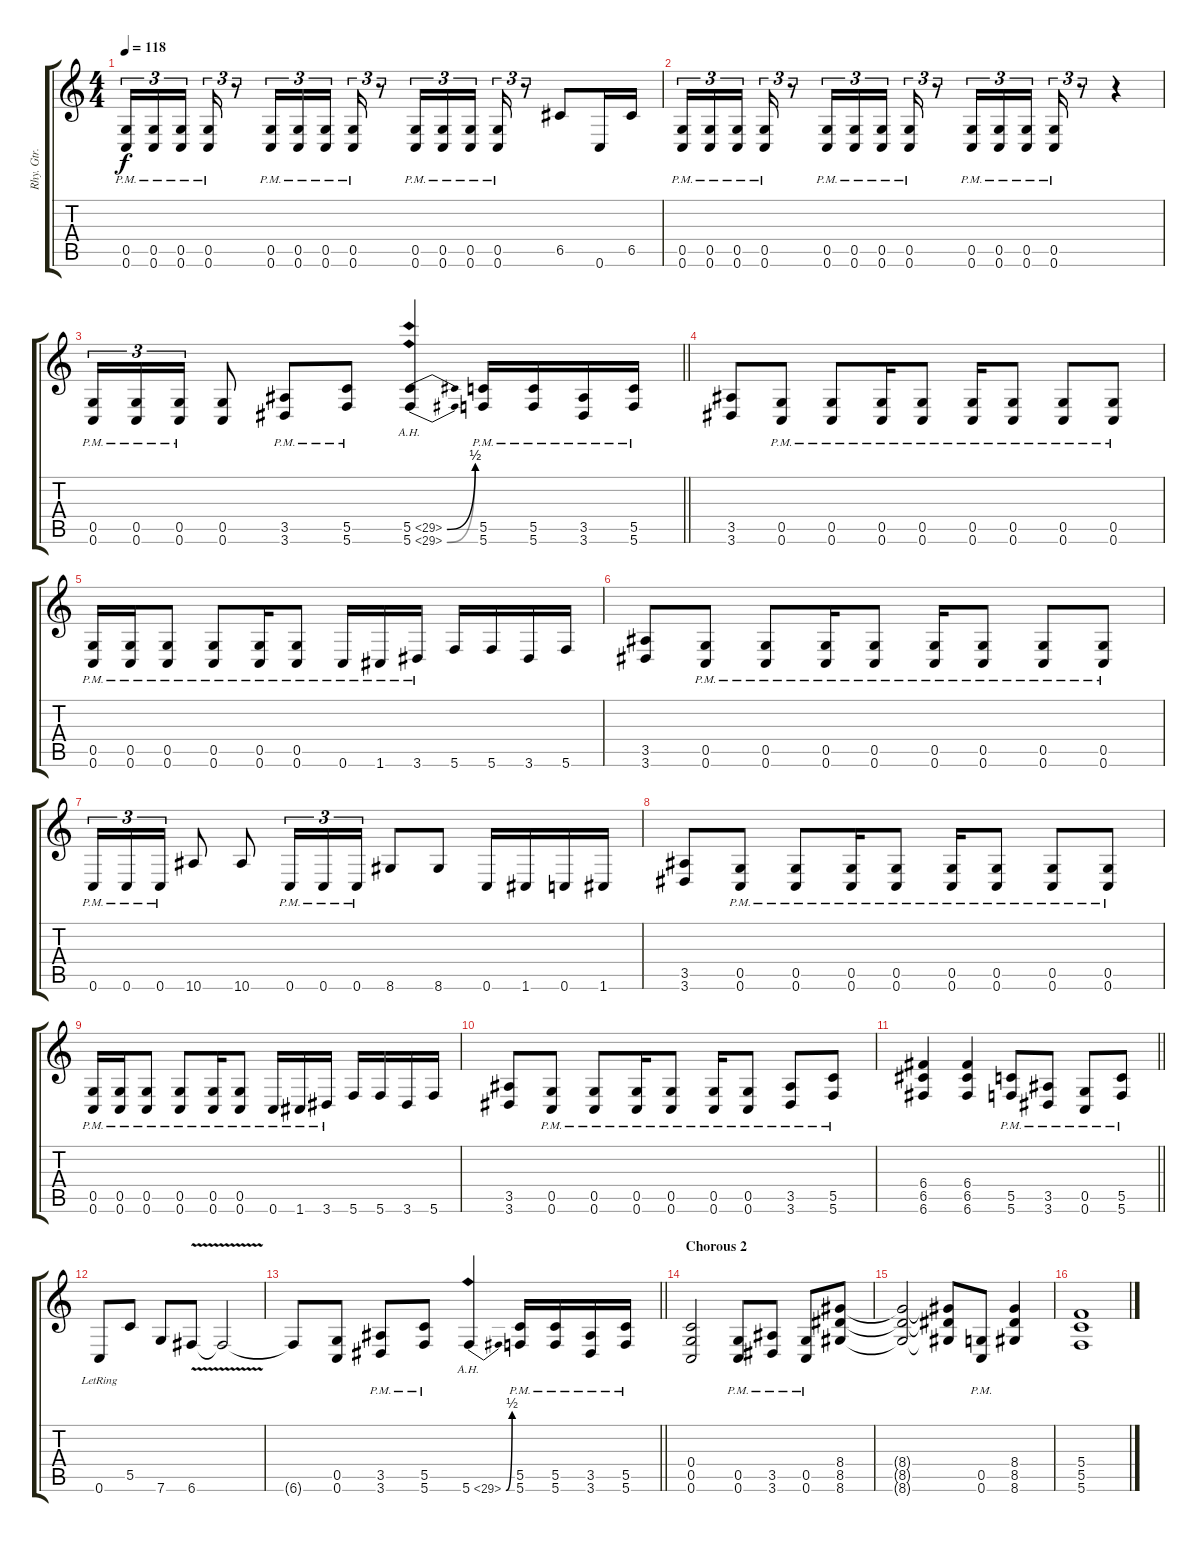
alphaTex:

\track ("Rhy. Gtr. 2" "Rhy. Gtr. ") {instrument distortionguitar}
\staff {score tabs}
\tuning (D4 A3 F3 C3 G2 C2) {hide}
\ts (4 4)
\tempo 118
\clef g2
\ks c
(0.5{pm} 0.6{pm}).16{tu (3 2) dy f} (0.5{pm} 0.6{pm}).16{tu (3 2)} (0.5{pm} 0.6{pm}).16{tu (3 2) beam splitsecondary} (0.5{pm} 0.6{pm}).16{tu (3 2)} r.8{tu (3 2)} (0.5{pm} 0.6{pm}).16{tu (3 2)} (0.5{pm} 0.6{pm}).16{tu (3 2)} (0.5{pm} 0.6{pm}).16{tu (3 2) beam splitsecondary} (0.5{pm} 0.6{pm}).16{tu (3 2)} r.8{tu (3 2)} (0.5{pm} 0.6{pm}).16{tu (3 2)} (0.5{pm} 0.6{pm}).16{tu (3 2)} (0.5{pm} 0.6{pm}).16{tu (3 2) beam splitsecondary} (0.5{pm} 0.6{pm}).16{tu (3 2)} r.8{tu (3 2)} 6.5.8 0.6.16 6.5.16 |
(0.5{pm} 0.6{pm}).16{tu (3 2)} (0.5{pm} 0.6{pm}).16{tu (3 2)} (0.5{pm} 0.6{pm}).16{tu (3 2) beam splitsecondary} (0.5{pm} 0.6{pm}).16{tu (3 2)} r.8{tu (3 2)} (0.5{pm} 0.6{pm}).16{tu (3 2)} (0.5{pm} 0.6{pm}).16{tu (3 2)} (0.5{pm} 0.6{pm}).16{tu (3 2) beam splitsecondary} (0.5{pm} 0.6{pm}).16{tu (3 2)} r.8{tu (3 2)} (0.5{pm} 0.6{pm}).16{tu (3 2)} (0.5{pm} 0.6{pm}).16{tu (3 2)} (0.5{pm} 0.6{pm}).16{tu (3 2) beam splitsecondary} (0.5{pm} 0.6{pm}).16{tu (3 2)} r.8{tu (3 2)} r.4 |
\barLineRight lightlight
(0.5{pm} 0.6{pm}).16{tu (3 2)} (0.5{pm} 0.6{pm}).16{tu (3 2)} (0.5{pm} 0.6{pm}).16{tu (3 2)} (0.5 0.6).8 (3.5{pm} 3.6{pm}).8 (5.5{pm} 5.6{pm}).8 (5.5{be (bend 0 0 60 2) ah 24} 5.6{be (bend 0 0 60 2) ah 24}).4 (5.5{pm} 5.6).16 (5.5{pm} 5.6).16 (3.5{pm} 3.6).16 (5.5{pm} 5.6).16 |
\section ("" "")
(3.5 3.6).8 (0.5{pm} 0.6{pm}).8 (0.5{pm} 0.6{pm}).8 (0.5{pm} 0.6{pm}).16 (0.5{pm} 0.6{pm}).8 (0.5{pm} 0.6{pm}).16 (0.5{pm} 0.6{pm}).8 (0.5{pm} 0.6{pm}).8 (0.5{pm} 0.6{pm}).8 |
(0.5{pm} 0.6{pm}).16 (0.5{pm} 0.6{pm}).16 (0.5{pm} 0.6{pm}).8 (0.5{pm} 0.6{pm}).8 (0.5{pm} 0.6{pm}).16 (0.5{pm} 0.6{pm}).8 0.6{pm}.16 1.6{pm}.16 3.6{pm}.16 5.6.16 5.6.16 3.6.16 5.6.16 |
(3.5 3.6).8 (0.5{pm} 0.6{pm}).8 (0.5{pm} 0.6{pm}).8 (0.5{pm} 0.6{pm}).16 (0.5{pm} 0.6{pm}).8 (0.5{pm} 0.6{pm}).16 (0.5{pm} 0.6{pm}).8 (0.5{pm} 0.6{pm}).8 (0.5{pm} 0.6{pm}).8 |
0.6{pm}.16{tu (3 2)} 0.6{pm}.16{tu (3 2)} 0.6{pm}.16{tu (3 2)} 10.6.8 10.6.8 0.6{pm}.16{tu (3 2)} 0.6{pm}.16{tu (3 2)} 0.6{pm}.16{tu (3 2)} 8.6.8 8.6.8 0.6.16 1.6.16 0.6.16 1.6.16 |
(3.5 3.6).8 (0.5{pm} 0.6{pm}).8 (0.5{pm} 0.6{pm}).8 (0.5{pm} 0.6{pm}).16 (0.5{pm} 0.6{pm}).8 (0.5{pm} 0.6{pm}).16 (0.5{pm} 0.6{pm}).8 (0.5{pm} 0.6{pm}).8 (0.5{pm} 0.6{pm}).8 |
(0.5{pm} 0.6{pm}).16 (0.5{pm} 0.6{pm}).16 (0.5{pm} 0.6{pm}).8 (0.5{pm} 0.6{pm}).8 (0.5{pm} 0.6{pm}).16 (0.5{pm} 0.6{pm}).8 0.6{pm}.16 1.6{pm}.16 3.6{pm}.16 5.6.16 5.6.16 3.6.16 5.6.16 |
(3.5 3.6).8 (0.5{pm} 0.6{pm}).8 (0.5{pm} 0.6{pm}).8 (0.5{pm} 0.6{pm}).16 (0.5{pm} 0.6{pm}).8 (0.5{pm} 0.6{pm}).16 (0.5{pm} 0.6{pm}).8 (3.5{pm} 3.6{pm}).8 (5.5{pm} 5.6{pm}).8 |
\barLineRight lightlight
(6.4 6.5 6.6).4 (6.4 6.5 6.6).4 (5.5{pm} 5.6{pm}).8 (3.5{pm} 3.6{pm}).8 (0.5{pm} 0.6{pm}).8 (5.5{pm} 5.6{pm}).8 |
\section ("" "")
0.6{lr}.8 5.5.8 7.6.8 6.6{v}.8 6.6{t}.2 |
\barLineRight lightlight
6.6{t}.8 (0.5 0.6).8 (3.5{pm} 3.6{pm}).8 (5.5{pm} 5.6{pm}).8 5.6{be (bend 0 0 60 2) ah 24}.4 (5.5{pm} 5.6{pm}).16 (5.5{pm} 5.6{pm}).16 (3.5{pm} 3.6{pm}).16 (5.5{pm} 5.6{pm}).16 |
\section ("" "Chorous 2")
(0.4 0.5 0.6).2 (0.5{pm} 0.6{pm}).8 (3.5{pm} 3.6{pm}).8 (0.5{pm} 0.6{pm}).8 (8.4 8.5 8.6).8 |
(8.4{t} 8.5{t} 8.6{t}).2 (8.4{t} 8.5{t} 8.6{t}).8 (0.5{pm} 0.6{pm}).8 (8.4 8.5 8.6).4 |
(5.4 5.5 5.6).1
